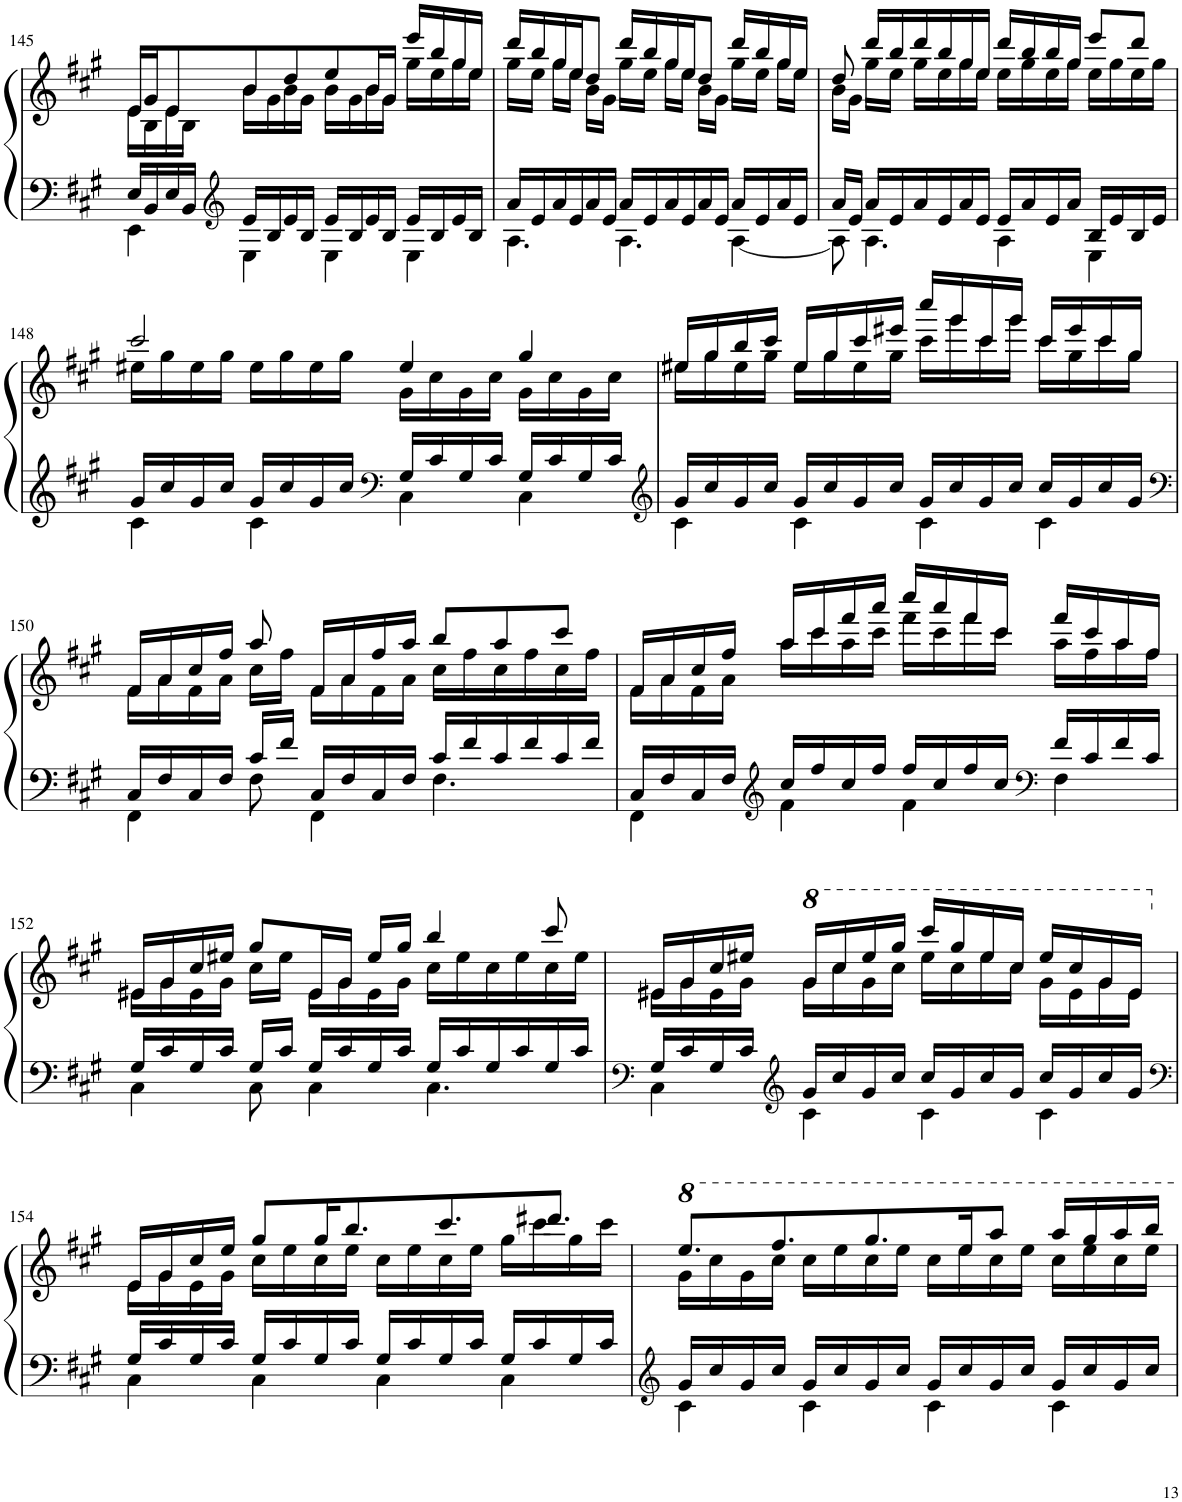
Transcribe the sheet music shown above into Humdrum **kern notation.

**kern	**kern
*part1	*part1
*staff2	*staff1
*I"Piano	*
*I'Pno.	*
!!LO:PB:g=z
*clefF4	*clefG2
*k[f#c#g#]	*k[f#c#g#]
*M4/4	*M4/4
=145	=145
*^	*^
16E/LL	4EE\	16e/LL	16e\LL
16BB/	.	16g#/J	16B\
16E/	.	8e/	16e\
16BB/JJ	.	.	16B\JJ
*clefG2	*	*	*
16e/LL	4E\	8b/	16b\LL
16B/	.	.	16g#\
16e/	.	8dd/	16b\
16B/JJ	.	.	16g#\JJ
16e/LL	4E\	8ee/	16b\LL
16B/	.	.	16g#\
16e/	.	16b/L	16b\
16B/JJ	.	16g#/JJ	16g#\JJ
16e/LL	4E\	16eee/LL	16gg#\LL
16B/	.	16bb/	16ee\
16e/	.	16gg#/	16gg#\
16B/JJ	.	16ee/JJ	16ee\JJ
=146	=146	=146	=146
16a/LL	4.A\	16ddd/LL	16gg#\LL
16e/	.	16bb/	16ee\JJ
16a/	.	16gg#/	16gg#\LL
16e/	.	16ee/J	16ee\JJ
16a/	.	8dd/J	16b\LL
16e/JJ	.	.	16g#\JJ
16a/LL	4.A\	16ddd/LL	16gg#\LL
16e/	.	16bb/	16ee\JJ
16a/	.	16gg#/	16gg#\LL
16e/	.	16ee/J	16ee\JJ
16a/	.	8dd/J	16b\LL
16e/JJ	.	.	16g#\JJ
16a/LL	[4A\	16ddd/LL	16gg#\LL
16e/	.	16bb/	16ee\JJ
16a/	.	16gg#/	16gg#\LL
16e/JJ	.	16ee/JJ	16ee\JJ
=147	=147	=147	=147
16a/LL	8A\]	8dd/	16b\LL
16e/JJ	.	.	16g#\JJ
16a/LL	4.A\	16ddd/LL	16gg#\LL
16e/	.	16bb/	16ee\JJ
16a/	.	16ddd/	16gg#\LL
16e/	.	16bb/	16ee\
16a/	.	16gg#/	16gg#\
16e/JJ	.	16ee/JJ	16ee\JJ
16e/LL	4A\	16ddd/LL	16ee\LL
16a/	.	16bb/	16gg#\
16e/	.	16bb/	16ee\
16a/JJ	.	16gg#/JJ	16gg#\JJ
16B/LL	4E\	8eee/L	16ee\LL
16e/	.	.	16gg#\
16B/	.	8ddd/J	16ee\
16e/JJ	.	.	16gg#\JJ
!!LO:LB:g=z	!!
=148	=148	=148	=148
16g#/LL	4c#\	2ccc#/	16ee#X\LL
16cc#/	.	.	16gg#\
16g#/	.	.	16ee#\
16cc#/JJ	.	.	16gg#\JJ
16g#/LL	4c#\	.	16ee#\LL
16cc#/	.	.	16gg#\
16g#/	.	.	16ee#\
16cc#/JJ	.	.	16gg#\JJ
*clefF4	*	*	*
16G#/LL	4C#\	4ee#/	16g#\LL
16c#/	.	.	16cc#\
16G#/	.	.	16g#\
16c#/JJ	.	.	16cc#\JJ
16G#/LL	4C#\	4gg#/	16g#\LL
16c#/	.	.	16cc#\
16G#/	.	.	16g#\
16c#/JJ	.	.	16cc#\JJ
=149	=149	=149	=149
*clefG2	*	*	*
16g#/LL	4c#\	16ee#X/LL	16ee#\LL
16cc#/	.	16gg#/	16gg#\
16g#/	.	16bb/	16ee#\
16cc#/JJ	.	16ccc#/JJ	16gg#\JJ
16g#/LL	4c#\	16ee#/LL	16ee#\LL
16cc#/	.	16gg#/	16gg#\
16g#/	.	16ccc#/	16ee#\
16cc#/JJ	.	16eee#X/JJ	16gg#\JJ
16g#/LL	4c#\	16cccc#/LL	16ccc#\LL
16cc#/	.	16ggg#/	16ggg#\
16g#/	.	16ccc#/	16ccc#\
16cc#/JJ	.	16ggg#/JJ	16ggg#\JJ
16cc#/LL	4c#\	16ccc#/LL	16ccc#\LL
16g#/	.	16eee#/	16gg#\
16cc#/	.	16ccc#/	16ccc#\
16g#/JJ	.	16gg#/JJ	16gg#\JJ
!!LO:LB:g=z	!!
=150	=150	=150	=150
*clefF4	*	*	*
16C#/LL	4FF#\	16f#/LL	16f#\LL
16F#/	.	16a/	16a\
16C#/	.	16cc#/	16f#\
16F#/JJ	.	16ff#/JJ	16a\JJ
16c#/LL	8F#\	8aa/	16cc#\LL
16f#/JJ	.	.	16ff#\JJ
16C#/LL	4FF#\	16f#/LL	16f#\LL
16F#/	.	16a/	16a\
16C#/	.	16ff#/	16f#\
16F#/JJ	.	16aa/JJ	16a\JJ
16c#/LL	4.F#\	8bb/L	16cc#\LL
16f#/	.	.	16ff#\
16c#/	.	8aa/	16cc#\
16f#/	.	.	16ff#\
16c#/	.	8ccc#/J	16cc#\
16f#/JJ	.	.	16ff#\JJ
=151	=151	=151	=151
16C#/LL	4FF#\	16f#/LL	16f#\LL
16F#/	.	16a/	16a\
16C#/	.	16cc#/	16f#\
16F#/JJ	.	16ff#/JJ	16a\JJ
*clefG2	*	*	*
16cc#/LL	4f#\	16aa/LL	16aa\LL
16ff#/	.	16ccc#/	16ccc#\
16cc#/	.	16fff#/	16aa\
16ff#/JJ	.	16aaa/JJ	16ccc#\JJ
16ff#/LL	4f#\	16cccc#/LL	16fff#\LL
16cc#/	.	16aaa/	16ccc#\
16ff#/	.	16fff#/	16fff#\
16cc#/JJ	.	16ccc#/JJ	16ccc#\JJ
*clefF4	*	*	*
16f#/LL	4F#\	16fff#/LL	16aa\LL
16c#/	.	16ccc#/	16ff#\
16f#/	.	16aa/	16aa\
16c#/JJ	.	16ff#/JJ	16ff#\JJ
!!LO:LB:g=z	!!
=152	=152	=152	=152
16G#/LL	4C#\	16e#X/LL	16e#\LL
16c#/	.	16g#/	16g#\
16G#/	.	16cc#/	16e#\
16c#/JJ	.	16ee#X/JJ	16g#\JJ
16G#/LL	8C#\	8gg#/L	16cc#\LL
16c#/JJ	.	.	16ee#\JJ
16G#/LL	4C#\	16e#/L	16e#\LL
16c#/	.	16g#/JJ	16g#\
16G#/	.	16ee#/LL	16e#\
16c#/JJ	.	16gg#/JJ	16g#\JJ
16G#/LL	4.C#\	4bb/	16cc#\LL
16c#/	.	.	16ee#\
16G#/	.	.	16cc#\
16c#/	.	.	16ee#\
16G#/	.	8ccc#/	16cc#\
16c#/JJ	.	.	16ee#\JJ
=153	=153	=153	=153
*clefF4	*	*	*
16G#/LL	4C#\	16e#X/LL	16e#\LL
16c#/	.	16g#/	16g#\
16G#/	.	16cc#/	16e#\
16c#/JJ	.	16ee#X/JJ	16g#\JJ
*clefG2	*	*	*
*	*	*8va	*
16g#/LL	4c#\	16gg#/LL	16gg#\LL
16cc#/	.	16ccc#/	16ccc#\
16g#/	.	16eee#/	16gg#\
16cc#/JJ	.	16ggg#/JJ	16ccc#\JJ
16cc#/LL	4c#\	16cccc#/LL	16eee#\LL
16g#/	.	16ggg#/	16ccc#\
16cc#/	.	16eee#/	16eee#\
16g#/JJ	.	16ccc#/JJ	16ccc#\JJ
16cc#/LL	4c#\	16eee#/LL	16gg#\LL
16g#/	.	16ccc#/	16ee#\
16cc#/	.	16gg#/	16gg#\
16g#/JJ	.	16ee#/JJ	16ee#\JJ
!!LO:LB:g=z	!!
=154	=154	=154	=154
*clefF4	*	*	*
*	*	*X8va	*
16G#/LL	4C#\	16e/LL	16e\LL
16c#/	.	16g#/	16g#\
16G#/	.	16cc#/	16e\
16c#/JJ	.	16ee/JJ	16g#\JJ
16G#/LL	4C#\	8gg#/L	16cc#\LL
16c#/	.	.	16ee\
16G#/	.	16gg#/K	16cc#\
16c#/JJ	.	8.bb/	16ee\JJ
16G#/LL	4C#\	.	16cc#\LL
16c#/	.	.	16ee\
16G#/	.	8.ccc#/	16cc#\
16c#/JJ	.	.	16ee\JJ
16G#/LL	4C#\	.	16gg#\LL
16c#/	.	8.ddd#X/J	16ccc#\
16G#/	.	.	16gg#\
16c#/JJ	.	.	16ccc#\JJ
=155	=155	=155	=155
*clefG2	*	*	*
16g#/LL	4c#\	8.eee/L	16gg#\LL
16cc#/	.	.	16ccc#\
16g#/	.	.	16gg#\
16cc#/JJ	.	8.fff#/	16ccc#\JJ
16g#/LL	4c#\	.	16ccc#\LL
16cc#/	.	.	16eee\
16g#/	.	8.ggg#/	16ccc#\
16cc#/JJ	.	.	16eee\JJ
16g#/LL	4c#\	.	16ccc#\LL
16cc#/	.	16eee/K	16eee\
16g#/	.	8aaa/J	16ccc#\
16cc#/JJ	.	.	16eee\JJ
16g#/LL	4c#\	16aaa/LL	16ccc#\LL
16cc#/	.	16ggg#/	16eee\
16g#/	.	16aaa/	16ccc#\
16cc#/JJ	.	16bbb/JJ	16eee\JJ
*v	*v	*	*
*	*v	*v
=	=
*-	*-
